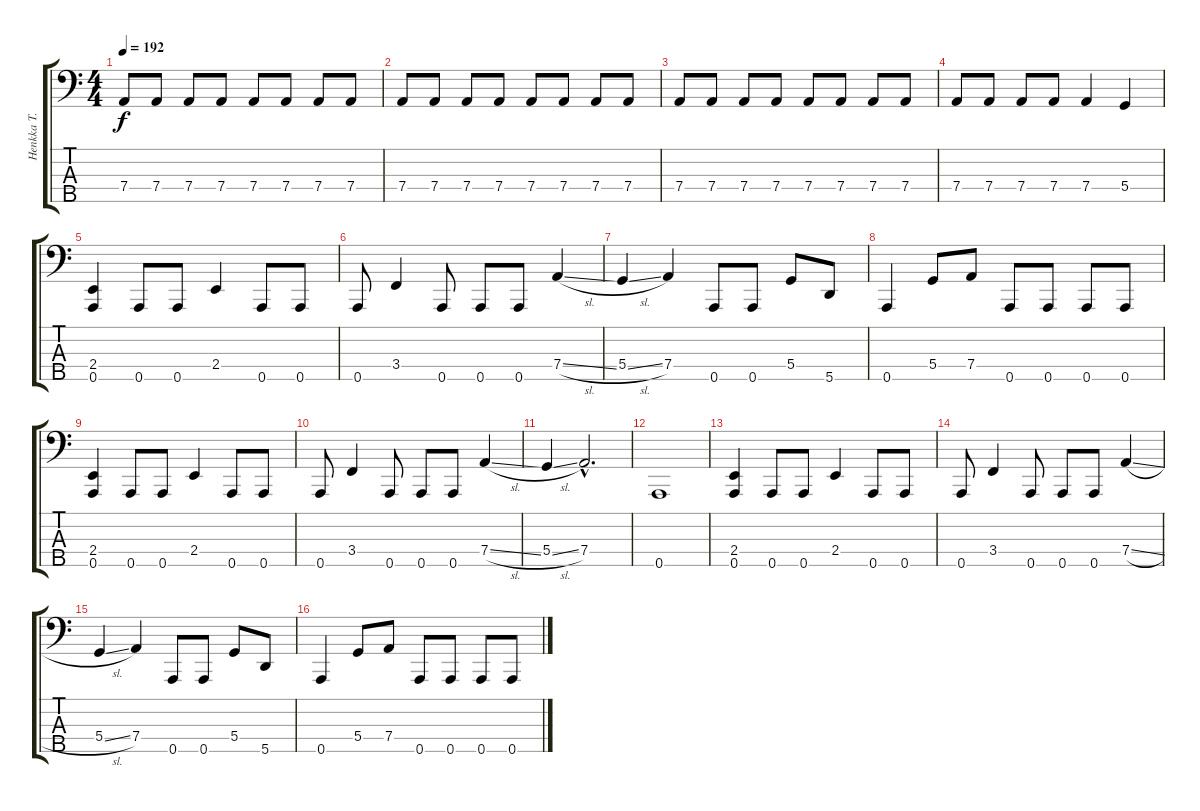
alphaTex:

\track ("Henkka T. Blacksmith" "Henkka T. ") {instrument electricbasspick}
\staff {score tabs}
\tuning (F2 C2 G1 D1 A0) {hide}
\ts (4 4)
\tempo 192
\clef f4
\ks c
7.4.8{dy f} 7.4.8 7.4.8 7.4.8 7.4.8 7.4.8 7.4.8 7.4.8 |
7.4.8 7.4.8 7.4.8 7.4.8 7.4.8 7.4.8 7.4.8 7.4.8 |
7.4.8 7.4.8 7.4.8 7.4.8 7.4.8 7.4.8 7.4.8 7.4.8 |
7.4.8 7.4.8 7.4.8 7.4.8 7.4.4 5.4.4 |
(2.4 0.5).4 0.5.8 0.5.8 2.4.4 0.5.8 0.5.8 |
0.5.8 3.4.4 0.5.8 0.5.8 0.5.8 7.4{sl}.4 |
5.4{sl}.4 7.4.4 0.5.8 0.5.8 5.4.8 5.5.8 |
0.5.4 5.4.8 7.4.8 0.5.8 0.5.8 0.5.8 0.5.8 |
(2.4 0.5).4 0.5.8 0.5.8 2.4.4 0.5.8 0.5.8 |
0.5.8 3.4.4 0.5.8 0.5.8 0.5.8 7.4{sl}.4 |
5.4{sl}.4 7.4{hac}.2{d} |
0.5.1 |
(2.4 0.5).4 0.5.8 0.5.8 2.4.4 0.5.8 0.5.8 |
0.5.8 3.4.4 0.5.8 0.5.8 0.5.8 7.4{sl}.4 |
5.4{sl}.4 7.4.4 0.5.8 0.5.8 5.4.8 5.5.8 |
0.5.4 5.4.8 7.4.8 0.5.8 0.5.8 0.5.8 0.5.8
